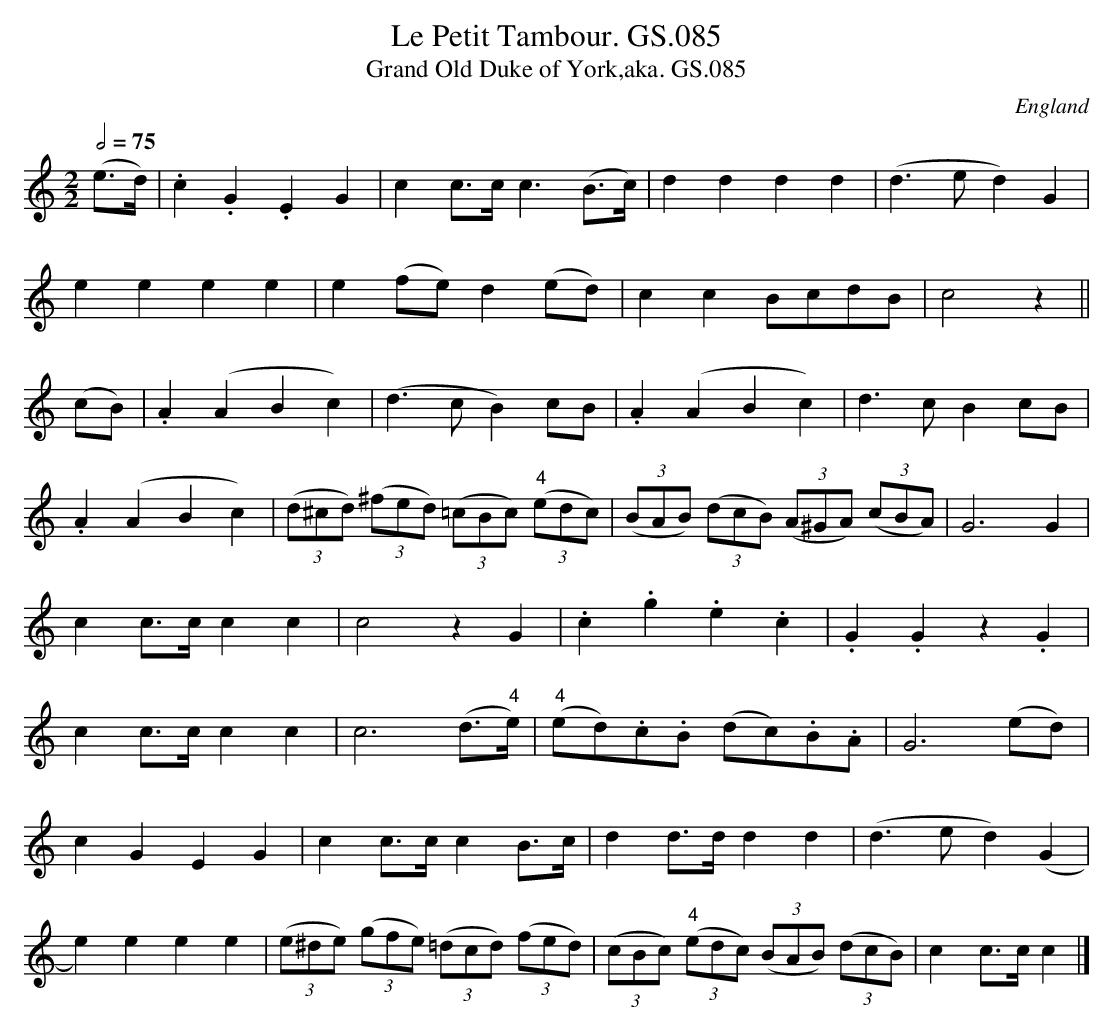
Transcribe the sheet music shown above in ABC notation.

X:1
T:Le Petit Tambour. GS.085
T:Grand Old Duke of York,aka. GS.085
L:1/8
M:2/2
O:England
Q:1/2=75
K:C major
(e>d) | .c2.G2.E2G2 | c2 c>c c3 (B>c) | d2d2d2d2 | (d3ed2)  G2 |!
e2e2e2e2 | e2 (fe) d2 (ed) | c2c2 BcdB | c4 z2 || !
(cB) | .A2(A2B2c2) | (d3cB2) cB | .A2(A2B2c2) | d3cB2 cB |!
.A2 (A2B2c2) | ((3d^cd) (3(^fed) (3(=cBc) "4"((3edc) |\
(3(BAB) (3(dcB) (3(A^GA) (3(cBA) | G6 G2 |!
c2 c>c c2c2 | c4 z2 G2 | .c2.g2.e2.c2 | .G2.G2z2.G2 |!
c2 c>c c2c2 | c6 (d>"4"e) |  "4"(ed).c.B (dc).B.A | G6 (ed) | !
c2G2E2G2 | c2 c>c c2 B>c | d2 d>d d2d2 | (d3ed2) (G2 |!
e2)e2e2e2 | (3(e^de) (3(gfe) (3(=dcd) (3(fed) |\
(3(cBc) "4"(3(edc) (3(BAB) (3(dcB) | c2c>c c2 |]
